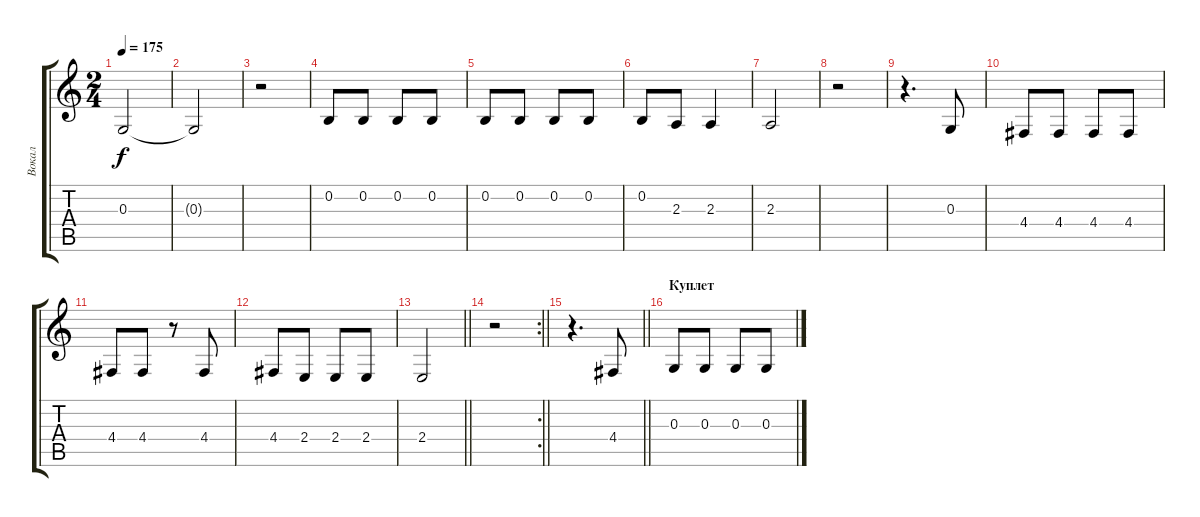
\track ("Вокал" "Вокал") {instrument tenorsax}
\staff {score tabs}
\tuning (E4 B3 G3 D3 A2 E2) {hide}
\ts (2 4)
\tempo 175
\clef g2
\ks c
0.3.2{dy f} |
0.3{t}.2 |
r.2 |
0.2.8 0.2.8 0.2.8 0.2.8 |
0.2.8 0.2.8 0.2.8 0.2.8 |
0.2.8 2.3.8 2.3.4 |
2.3.2 |
r.2 |
r.4{d} 0.3.8 |
4.4.8 4.4.8 4.4.8 4.4.8 |
4.4.8 4.4.8 r.8 4.4.8 |
4.4.8 2.4.8 2.4.8 2.4.8 |
\barLineRight lightlight
2.4.2 |
\rc 2
\barLineRight lightlight
r.2 |
\barLineRight lightlight
r.4{d} 4.4.8 |
\section ("" "Куплет")
0.3.8 0.3.8 0.3.8 0.3.8
